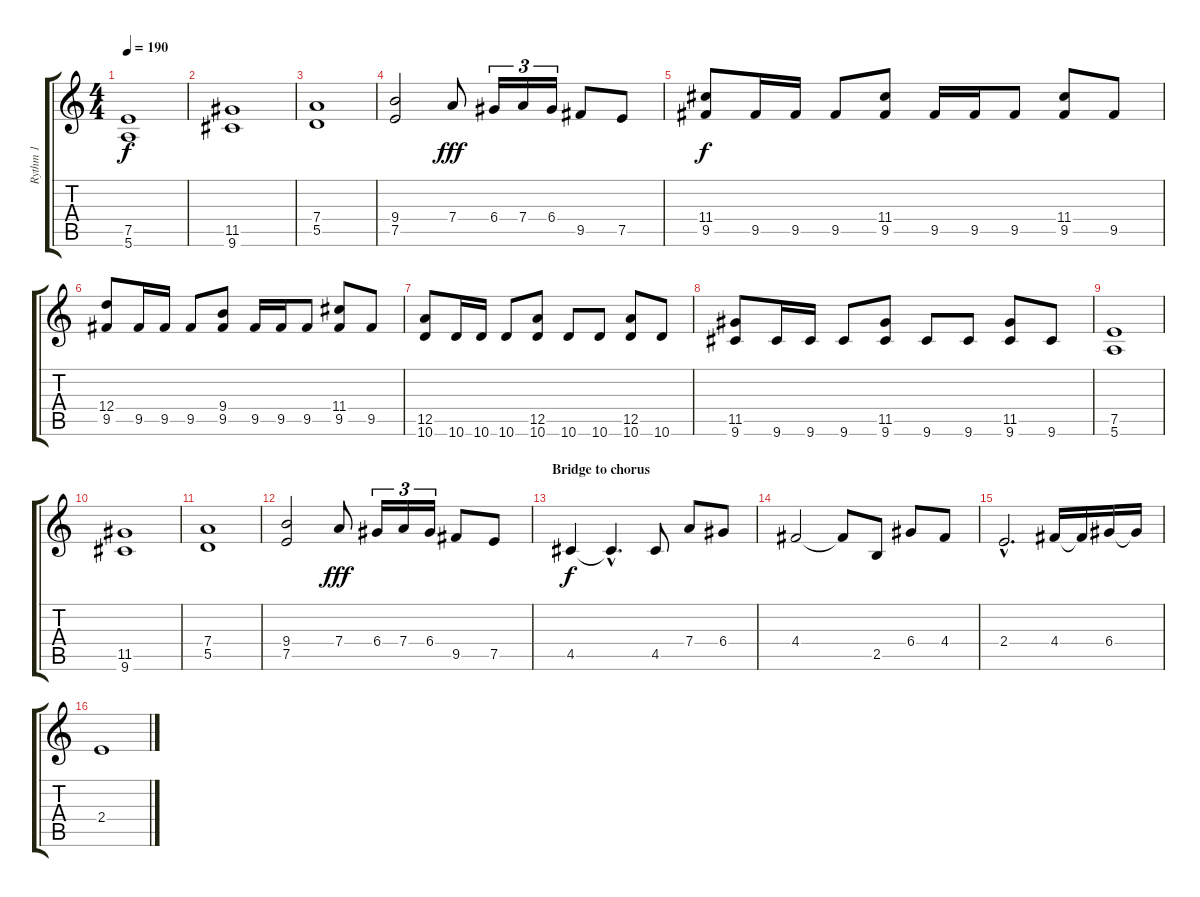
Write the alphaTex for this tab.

\track ("Rythm 1" "Rythm 1") {instrument distortionguitar}
\staff {score tabs}
\tuning (E4 B3 G3 D3 A2 E2) {hide}
\ts (4 4)
\tempo 190
\clef g2
\ks c
(7.5 5.6).1{dy f} |
(11.5 9.6).1 |
(7.4 5.5).1 |
(9.4 7.5).2 7.4.8{dy fff} 6.4.16{tu (3 2)} 7.4.16{tu (3 2)} 6.4.16{tu (3 2)} 9.5.8 7.5.8 |
(11.4 9.5).8{dy f instrument distortionguitar} 9.5.16 9.5.16 9.5.8 (11.4 9.5).8 9.5.16 9.5.16 9.5.8 (11.4 9.5).8 9.5.8 |
(12.4 9.5).8 9.5.16 9.5.16 9.5.8 (9.4 9.5).8 9.5.16 9.5.16 9.5.8 (11.4 9.5).8 9.5.8 |
(12.5 10.6).8 10.6.16 10.6.16 10.6.8 (12.5 10.6).8 10.6.8 10.6.8 (12.5 10.6).8 10.6.8 |
(11.5 9.6).8 9.6.16 9.6.16 9.6.8 (11.5 9.6).8 9.6.8 9.6.8 (11.5 9.6).8 9.6.8 |
(7.5 5.6).1 |
(11.5 9.6).1 |
(7.4 5.5).1 |
(9.4 7.5).2 7.4.8{dy fff} 6.4.16{tu (3 2)} 7.4.16{tu (3 2)} 6.4.16{tu (3 2)} 9.5.8 7.5.8 |
\section ("" "Bridge to chorus")
4.5.4{dy f} 4.5{hac t}.4{d} 4.5.8 7.4.8 6.4.8 |
4.4.2 4.4{t}.8 2.5.8 6.4.8 4.4.8 |
2.4{hac}.2{d} 4.4.16 4.4{t}.16 6.4.16 6.4{t}.16 |
2.4.1
